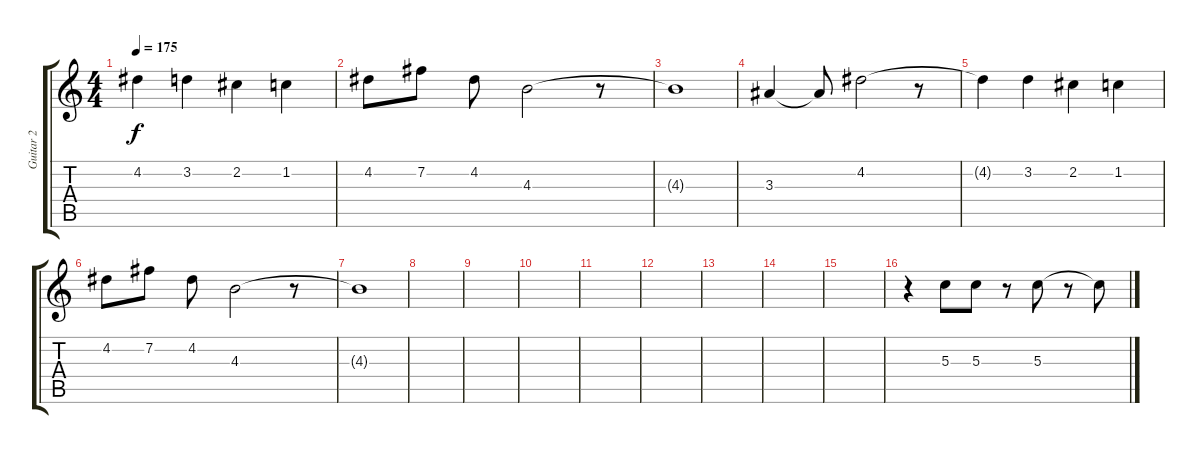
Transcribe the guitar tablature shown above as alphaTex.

\track ("Guitar 2" "Guitar 2") {instrument overdrivenguitar}
\staff {score tabs}
\tuning (E4 B3 G3 D3 A2 E2) {hide}
\ts (4 4)
\tempo 175
\clef g2
\ks c
4.2{t}.4{dy f} 3.2.4 2.2.4 1.2.4 |
4.2.8 7.2.8 4.2.8 4.3.2 r.8 |
4.3{t}.1 |
3.3.4 3.3{t}.8 4.2.2 r.8 |
4.2{t}.4 3.2.4 2.2.4 1.2.4 |
4.2.8 7.2.8 4.2.8 4.3.2 r.8 |
4.3{t}.1 |
|
|
|
|
|
|
|
|
r.4 5.3.8 5.3.8 r.8 5.3.8 r.8 5.3{t}.8
